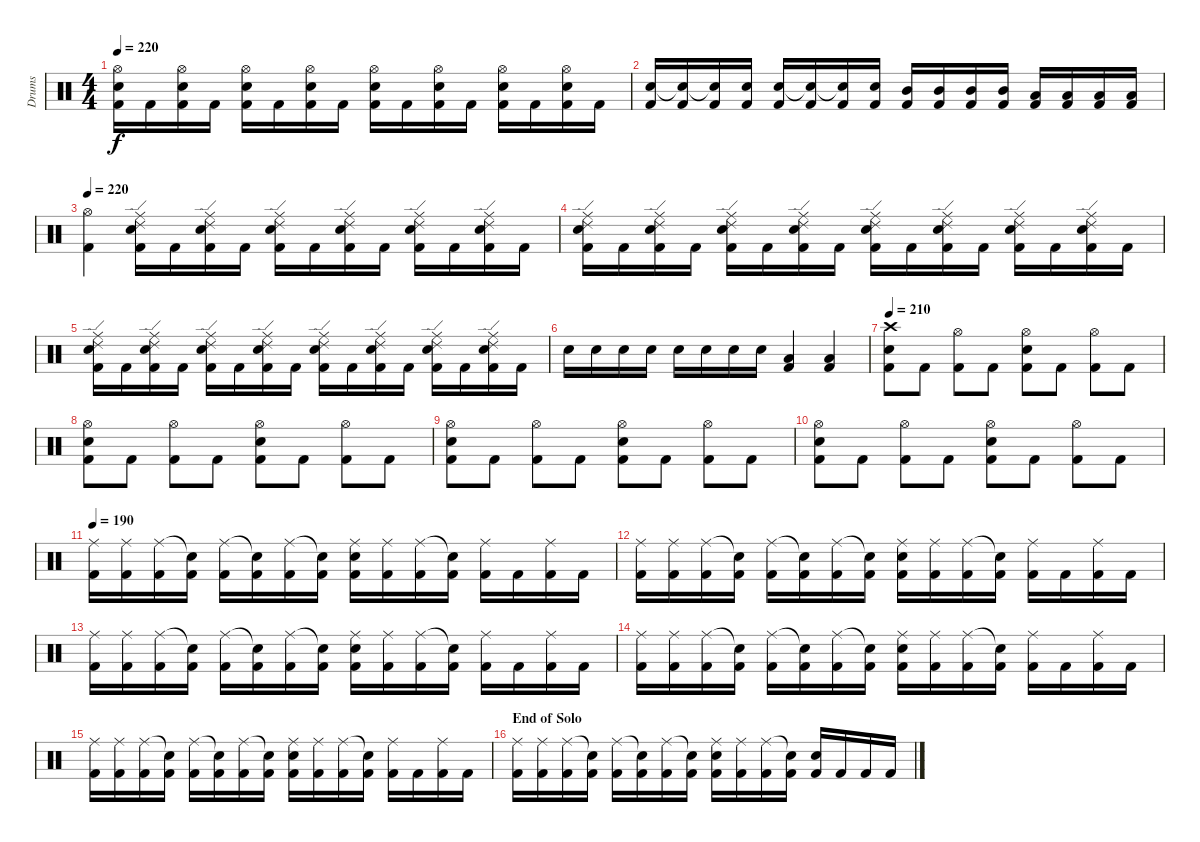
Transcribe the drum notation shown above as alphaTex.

\track ("Drums" "Drums") {instrument percussion}
\staff {score}
\articulation defaults
\ts (4 4)
\tempo 220
\clef neutral
\ks c
("Hi-Hat (open)" "Snare (hit) 2" "Kick (hit) 2").16{dy f} "Kick (hit) 2".16 ("Hi-Hat (open)" "Snare (hit) 2" "Kick (hit) 2").16 "Kick (hit) 2".16 ("Hi-Hat (open)" "Snare (hit) 2" "Kick (hit) 2").16 "Kick (hit) 2".16 ("Hi-Hat (open)" "Snare (hit) 2" "Kick (hit) 2").16 "Kick (hit) 2".16 ("Hi-Hat (open)" "Snare (hit) 2" "Kick (hit) 2").16 "Kick (hit) 2".16 ("Hi-Hat (open)" "Snare (hit) 2" "Kick (hit) 2").16 "Kick (hit) 2".16 ("Hi-Hat (open)" "Snare (hit) 2" "Kick (hit) 2").16 "Kick (hit) 2".16 ("Hi-Hat (open)" "Snare (hit) 2" "Kick (hit) 2").16 "Kick (hit) 2".16 |
("Snare (hit) 2" "Kick (hit) 2").16 ("Snare (hit) 2"{t} "Kick (hit) 2").16 ("Snare (hit) 2"{t} "Kick (hit) 2").16 ("Snare (hit) 2" "Kick (hit) 2").16 ("Snare (hit) 2" "Kick (hit) 2").16 ("Snare (hit)"{t} "Kick (hit) 2").16 ("Snare (hit)"{t} "Kick (hit) 2").16 ("Snare (hit) 2" "Kick (hit) 2").16 ("Mid Tom (hit)" "Kick (hit) 2").16 ("Mid Tom (hit)" "Kick (hit) 2").16 ("Mid Tom (hit)" "Kick (hit) 2").16 ("Mid Tom (hit)" "Kick (hit) 2").16 ("Low Tom (hit)" "Kick (hit) 2").16 ("Low Tom (hit)" "Kick (hit) 2").16 ("Low Tom (hit)" "Kick (hit) 2").16 ("Low Tom (hit)" "Kick (hit) 2").16 |
\tempo 220
("Hi-Hat (open)" "Kick (hit) 2").4 ("Ride (edge) 2" "Ride (middle)" "Snare (hit) 2" "Kick (hit) 2").16 "Kick (hit) 2".16 ("Ride (edge) 2" "Ride (middle)" "Snare (hit) 2" "Kick (hit) 2").16 "Kick (hit) 2".16 ("Ride (edge) 2" "Ride (middle)" "Snare (hit) 2" "Kick (hit) 2").16 "Kick (hit) 2".16 ("Ride (edge) 2" "Ride (middle)" "Snare (hit) 2" "Kick (hit) 2").16 "Kick (hit) 2".16 ("Ride (edge) 2" "Ride (middle)" "Snare (hit) 2" "Kick (hit) 2").16 "Kick (hit) 2".16 ("Ride (edge) 2" "Ride (middle)" "Snare (hit) 2" "Kick (hit) 2").16 "Kick (hit) 2".16 |
("Ride (edge) 2" "Ride (middle)" "Snare (hit) 2" "Kick (hit) 2").16 "Kick (hit) 2".16 ("Ride (edge) 2" "Ride (middle)" "Snare (hit) 2" "Kick (hit) 2").16 "Kick (hit) 2".16 ("Ride (edge) 2" "Ride (middle)" "Snare (hit) 2" "Kick (hit) 2").16 "Kick (hit) 2".16 ("Ride (edge) 2" "Ride (middle)" "Snare (hit) 2" "Kick (hit) 2").16 "Kick (hit) 2".16 ("Ride (edge) 2" "Ride (middle)" "Snare (hit) 2" "Kick (hit) 2").16 "Kick (hit) 2".16 ("Ride (edge) 2" "Ride (middle)" "Snare (hit) 2" "Kick (hit) 2").16 "Kick (hit) 2".16 ("Ride (edge) 2" "Ride (middle)" "Snare (hit) 2" "Kick (hit) 2").16 "Kick (hit) 2".16 ("Ride (edge) 2" "Ride (middle)" "Snare (hit) 2" "Kick (hit) 2").16 "Kick (hit) 2".16 |
("Ride (edge) 2" "Ride (middle)" "Snare (hit) 2" "Kick (hit) 2").16 "Kick (hit) 2".16 ("Ride (edge) 2" "Ride (middle)" "Snare (hit) 2" "Kick (hit) 2").16 "Kick (hit) 2".16 ("Ride (edge) 2" "Ride (middle)" "Snare (hit) 2" "Kick (hit) 2").16 "Kick (hit) 2".16 ("Ride (edge) 2" "Ride (middle)" "Snare (hit) 2" "Kick (hit) 2").16 "Kick (hit) 2".16 ("Ride (edge) 2" "Ride (middle)" "Snare (hit) 2" "Kick (hit) 2").16 "Kick (hit) 2".16 ("Ride (edge) 2" "Ride (middle)" "Snare (hit) 2" "Kick (hit) 2").16 "Kick (hit) 2".16 ("Ride (edge) 2" "Ride (middle)" "Snare (hit) 2" "Kick (hit) 2").16 "Kick (hit) 2".16 ("Ride (edge) 2" "Ride (middle)" "Snare (hit) 2" "Kick (hit) 2").16 "Kick (hit) 2".16 |
"Snare (hit) 2".16 "Snare (hit) 2".16 "Snare (hit) 2".16 "Snare (hit) 2".16 "Snare (hit) 2".16 "Snare (hit) 2".16 "Snare (hit) 2".16 "Snare (hit) 2".16 ("Low Floor Tom (hit)" "Kick (hit) 2").4 ("Low Floor Tom (hit)" "Kick (hit) 2").4 |
\tempo 210
("Crash high (hit)" "Snare (hit) 2" "Kick (hit) 2").8 "Kick (hit) 2".8 ("Hi-Hat (open)" "Kick (hit) 2").8 "Kick (hit) 2".8 ("Hi-Hat (open)" "Snare (hit) 2" "Kick (hit) 2").8 "Kick (hit) 2".8 ("Hi-Hat (open)" "Kick (hit) 2").8 "Kick (hit) 2".8 |
("Hi-Hat (open)" "Snare (hit) 2" "Kick (hit) 2").8 "Kick (hit) 2".8 ("Hi-Hat (open)" "Kick (hit) 2").8 "Kick (hit) 2".8 ("Hi-Hat (open)" "Snare (hit) 2" "Kick (hit) 2").8 "Kick (hit) 2".8 ("Hi-Hat (open)" "Kick (hit) 2").8 "Kick (hit) 2".8 |
("Hi-Hat (open)" "Snare (hit) 2" "Kick (hit) 2").8 "Kick (hit) 2".8 ("Hi-Hat (open)" "Kick (hit) 2").8 "Kick (hit) 2".8 ("Hi-Hat (open)" "Snare (hit) 2" "Kick (hit) 2").8 "Kick (hit) 2".8 ("Hi-Hat (open)" "Kick (hit) 2").8 "Kick (hit) 2".8 |
("Hi-Hat (open)" "Snare (hit) 2" "Kick (hit) 2").8 "Kick (hit) 2".8 ("Hi-Hat (open)" "Kick (hit) 2").8 "Kick (hit) 2".8 ("Hi-Hat (open)" "Snare (hit) 2" "Kick (hit) 2").8 "Kick (hit) 2".8 ("Hi-Hat (open)" "Kick (hit) 2").8 "Kick (hit) 2".8 |
\tempo 190
("Ride (middle)" "Kick (hit) 2").16 ("Ride (middle)" "Kick (hit) 2").16 ("Ride (middle)" "Kick (hit) 2").16 ("Snare (hit)"{t} "Kick (hit) 2").16 ("Ride (middle)" "Kick (hit) 2").16 ("Snare (hit)"{t} "Kick (hit) 2").16 ("Ride (middle)" "Kick (hit) 2").16 ("Snare (hit)"{t} "Kick (hit) 2").16 ("Ride (middle)" "Snare (hit) 2" "Kick (hit) 2").16 ("Ride (middle)" "Kick (hit) 2").16 ("Ride (middle)" "Kick (hit) 2").16 ("Snare (hit)"{t} "Kick (hit) 2").16 ("Ride (middle)" "Kick (hit) 2").16 "Kick (hit) 2".16 ("Ride (middle)" "Kick (hit) 2").16 "Kick (hit) 2".16 |
("Ride (middle)" "Kick (hit) 2").16 ("Ride (middle)" "Kick (hit) 2").16 ("Ride (middle)" "Kick (hit) 2").16 ("Snare (hit)"{t} "Kick (hit) 2").16 ("Ride (middle)" "Kick (hit) 2").16 ("Snare (hit)"{t} "Kick (hit) 2").16 ("Ride (middle)" "Kick (hit) 2").16 ("Snare (hit)"{t} "Kick (hit) 2").16 ("Ride (middle)" "Snare (hit) 2" "Kick (hit) 2").16 ("Ride (middle)" "Kick (hit) 2").16 ("Ride (middle)" "Kick (hit) 2").16 ("Snare (hit)"{t} "Kick (hit) 2").16 ("Ride (middle)" "Kick (hit) 2").16 "Kick (hit) 2".16 ("Ride (middle)" "Kick (hit) 2").16 "Kick (hit) 2".16 |
("Ride (middle)" "Kick (hit) 2").16 ("Ride (middle)" "Kick (hit) 2").16 ("Ride (middle)" "Kick (hit) 2").16 ("Snare (hit)"{t} "Kick (hit) 2").16 ("Ride (middle)" "Kick (hit) 2").16 ("Snare (hit)"{t} "Kick (hit) 2").16 ("Ride (middle)" "Kick (hit) 2").16 ("Snare (hit)"{t} "Kick (hit) 2").16 ("Ride (middle)" "Snare (hit) 2" "Kick (hit) 2").16 ("Ride (middle)" "Kick (hit) 2").16 ("Ride (middle)" "Kick (hit) 2").16 ("Snare (hit)"{t} "Kick (hit) 2").16 ("Ride (middle)" "Kick (hit) 2").16 "Kick (hit) 2".16 ("Ride (middle)" "Kick (hit) 2").16 "Kick (hit) 2".16 |
("Ride (middle)" "Kick (hit) 2").16 ("Ride (middle)" "Kick (hit) 2").16 ("Ride (middle)" "Kick (hit) 2").16 ("Snare (hit)"{t} "Kick (hit) 2").16 ("Ride (middle)" "Kick (hit) 2").16 ("Snare (hit)"{t} "Kick (hit) 2").16 ("Ride (middle)" "Kick (hit) 2").16 ("Snare (hit)"{t} "Kick (hit) 2").16 ("Ride (middle)" "Snare (hit) 2" "Kick (hit) 2").16 ("Ride (middle)" "Kick (hit) 2").16 ("Ride (middle)" "Kick (hit) 2").16 ("Snare (hit)"{t} "Kick (hit) 2").16 ("Ride (middle)" "Kick (hit) 2").16 "Kick (hit) 2".16 ("Ride (middle)" "Kick (hit) 2").16 "Kick (hit) 2".16 |
("Ride (middle)" "Kick (hit) 2").16 ("Ride (middle)" "Kick (hit) 2").16 ("Ride (middle)" "Kick (hit) 2").16 ("Snare (hit)"{t} "Kick (hit) 2").16 ("Ride (middle)" "Kick (hit) 2").16 ("Snare (hit)"{t} "Kick (hit) 2").16 ("Ride (middle)" "Kick (hit) 2").16 ("Snare (hit)"{t} "Kick (hit) 2").16 ("Ride (middle)" "Snare (hit) 2" "Kick (hit) 2").16 ("Ride (middle)" "Kick (hit) 2").16 ("Ride (middle)" "Kick (hit) 2").16 ("Snare (hit)"{t} "Kick (hit) 2").16 ("Ride (middle)" "Kick (hit) 2").16 "Kick (hit) 2".16 ("Ride (middle)" "Kick (hit) 2").16 "Kick (hit) 2".16 |
\section ("" "End of Solo")
("Ride (middle)" "Kick (hit) 2").16 ("Ride (middle)" "Kick (hit) 2").16 ("Ride (middle)" "Kick (hit) 2").16 ("Snare (hit)"{t} "Kick (hit) 2").16 ("Ride (middle)" "Kick (hit) 2").16 ("Snare (hit)"{t} "Kick (hit) 2").16 ("Ride (middle)" "Kick (hit) 2").16 ("Snare (hit)"{t} "Kick (hit) 2").16 ("Ride (middle)" "Snare (hit) 2" "Kick (hit) 2").16 ("Ride (middle)" "Kick (hit) 2").16 ("Ride (middle)" "Kick (hit) 2").16 ("Snare (hit)"{t} "Kick (hit) 2").16 ("Snare (hit) 2" "Kick (hit) 2").16 "Kick (hit) 2".16 "Kick (hit) 2".16 "Kick (hit) 2".16
